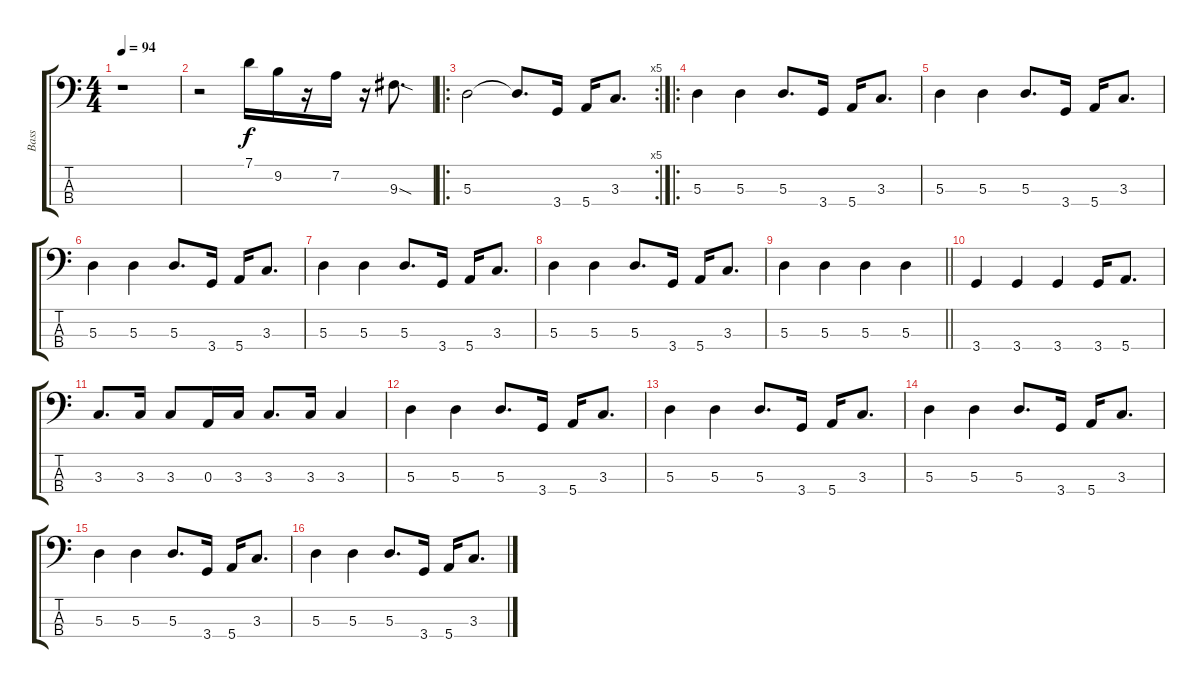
\track ("Bass" "Bass") {instrument electricbasspick}
\staff {score tabs}
\tuning (G2 D2 A1 E1) {hide}
\ts (4 4)
\tempo 94
\clef f4
\ks c
r.1{dy f instrument electricbasspick} |
r.2 7.1.16 9.2.16 r.16 7.2.16 r.16 9.3{sod}.8{d} |
\ro
\rc 5
5.3.2 5.3{t}.8{d} 3.4.16 5.4.16 3.3.8{d} |
\ro
5.3.4 5.3.4 5.3.8{d} 3.4.16 5.4.16 3.3.8{d} |
5.3.4 5.3.4 5.3.8{d} 3.4.16 5.4.16 3.3.8{d} |
5.3.4 5.3.4 5.3.8{d} 3.4.16 5.4.16 3.3.8{d} |
5.3.4 5.3.4 5.3.8{d} 3.4.16 5.4.16 3.3.8{d} |
5.3.4 5.3.4 5.3.8{d} 3.4.16 5.4.16 3.3.8{d} |
\barLineRight lightlight
5.3.4 5.3.4 5.3.4 5.3.4 |
3.4.4 3.4.4 3.4.4 3.4.16 5.4.8{d} |
3.3.8{d} 3.3.16 3.3.8 0.3.16 3.3.16 3.3.8{d} 3.3.16 3.3.4 |
5.3.4 5.3.4 5.3.8{d} 3.4.16 5.4.16 3.3.8{d} |
5.3.4 5.3.4 5.3.8{d} 3.4.16 5.4.16 3.3.8{d} |
5.3.4 5.3.4 5.3.8{d} 3.4.16 5.4.16 3.3.8{d} |
5.3.4 5.3.4 5.3.8{d} 3.4.16 5.4.16 3.3.8{d} |
5.3.4 5.3.4 5.3.8{d} 3.4.16 5.4.16 3.3.8{d}
